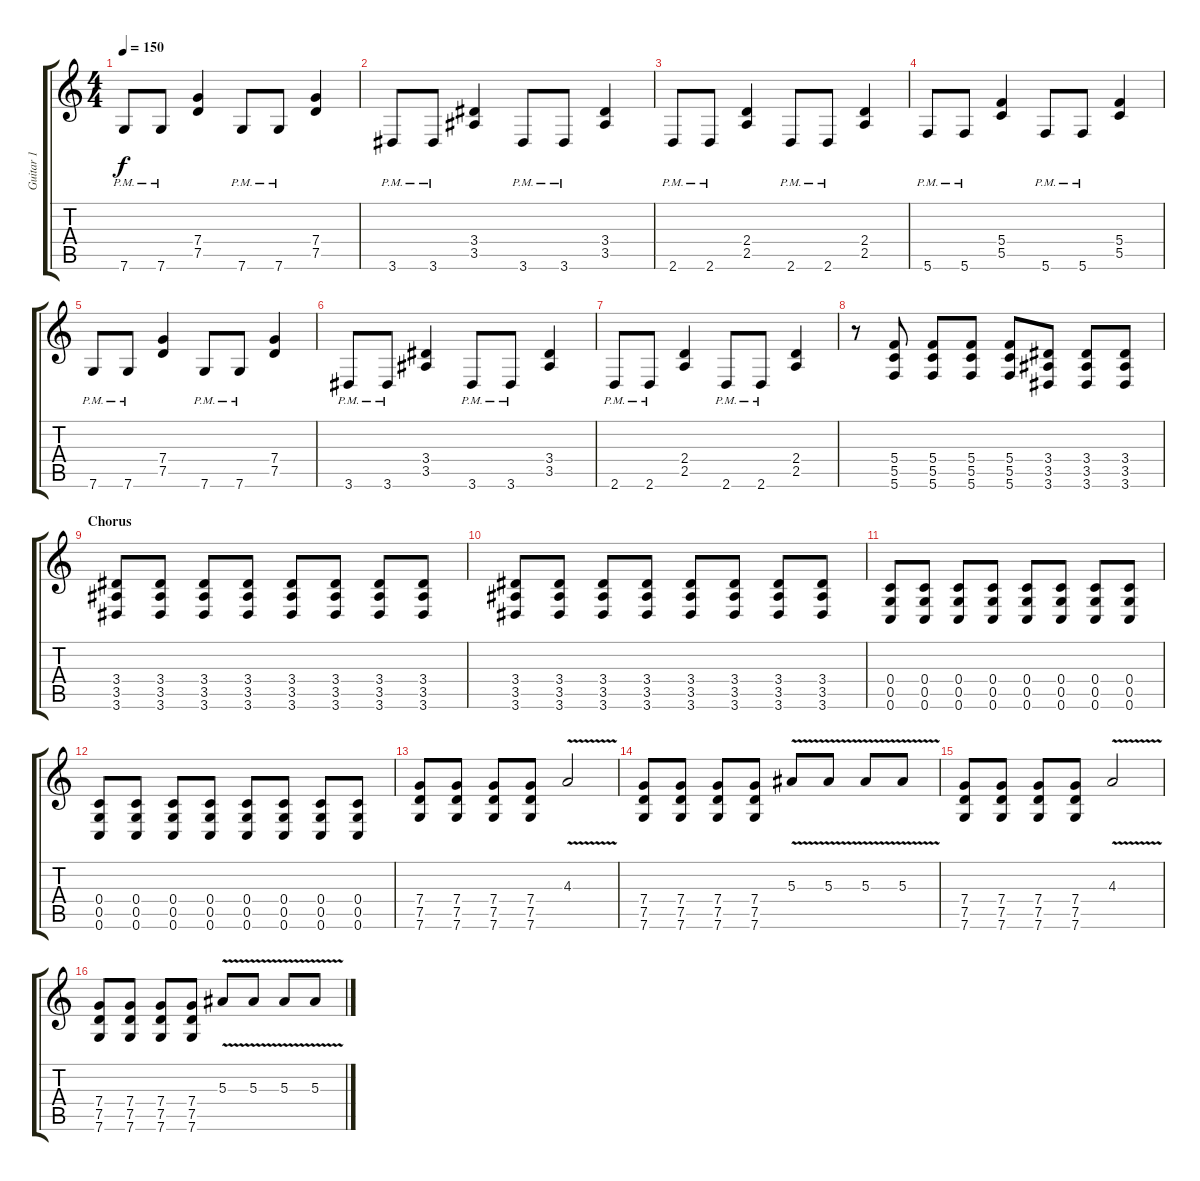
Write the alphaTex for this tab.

\track ("Guitar 1" "Guitar 1") {instrument distortionguitar}
\staff {score tabs}
\tuning (D4 A3 F3 C3 G2 C2) {hide}
\ts (4 4)
\tempo 150
\clef g2
\ks c
7.6{pm}.8{dy f} 7.6{pm}.8 (7.4 7.5).4 7.6{pm}.8 7.6{pm}.8 (7.4 7.5).4 |
3.6{pm}.8 3.6{pm}.8 (3.4 3.5).4 3.6{pm}.8 3.6{pm}.8 (3.4 3.5).4 |
2.6{pm}.8 2.6{pm}.8 (2.4 2.5).4 2.6{pm}.8 2.6{pm}.8 (2.4 2.5).4 |
5.6{pm}.8 5.6{pm}.8 (5.4 5.5).4 5.6{pm}.8 5.6{pm}.8 (5.4 5.5).4 |
7.6{pm}.8 7.6{pm}.8 (7.4 7.5).4 7.6{pm}.8 7.6{pm}.8 (7.4 7.5).4 |
3.6{pm}.8 3.6{pm}.8 (3.4 3.5).4 3.6{pm}.8 3.6{pm}.8 (3.4 3.5).4 |
2.6{pm}.8 2.6{pm}.8 (2.4 2.5).4 2.6{pm}.8 2.6{pm}.8 (2.4 2.5).4 |
r.8 (5.4 5.5 5.6).8 (5.4 5.5 5.6).8 (5.4 5.5 5.6).8 (5.4 5.5 5.6).8 (3.4 3.5 3.6).8 (3.4 3.5 3.6).8 (3.4 3.5 3.6).8 |
\section ("" "Chorus")
(3.4 3.5 3.6).8 (3.4 3.5 3.6).8 (3.4 3.5 3.6).8 (3.4 3.5 3.6).8 (3.4 3.5 3.6).8 (3.4 3.5 3.6).8 (3.4 3.5 3.6).8 (3.4 3.5 3.6).8 |
(3.4 3.5 3.6).8 (3.4 3.5 3.6).8 (3.4 3.5 3.6).8 (3.4 3.5 3.6).8 (3.4 3.5 3.6).8 (3.4 3.5 3.6).8 (3.4 3.5 3.6).8 (3.4 3.5 3.6).8 |
(0.4 0.5 0.6).8 (0.4 0.5 0.6).8 (0.4 0.5 0.6).8 (0.4 0.5 0.6).8 (0.4 0.5 0.6).8 (0.4 0.5 0.6).8 (0.4 0.5 0.6).8 (0.4 0.5 0.6).8 |
(0.4 0.5 0.6).8 (0.4 0.5 0.6).8 (0.4 0.5 0.6).8 (0.4 0.5 0.6).8 (0.4 0.5 0.6).8 (0.4 0.5 0.6).8 (0.4 0.5 0.6).8 (0.4 0.5 0.6).8 |
(7.4 7.5 7.6).8 (7.4 7.5 7.6).8 (7.4 7.5 7.6).8 (7.4 7.5 7.6).8 4.3{v}.2 |
(7.4 7.5 7.6).8 (7.4 7.5 7.6).8 (7.4 7.5 7.6).8 (7.4 7.5 7.6).8 5.3{v}.8 5.3{v}.8 5.3{v}.8 5.3{v}.8 |
(7.4 7.5 7.6).8 (7.4 7.5 7.6).8 (7.4 7.5 7.6).8 (7.4 7.5 7.6).8 4.3{v}.2 |
(7.4 7.5 7.6).8 (7.4 7.5 7.6).8 (7.4 7.5 7.6).8 (7.4 7.5 7.6).8 5.3{v}.8 5.3{v}.8 5.3{v}.8 5.3{v}.8
